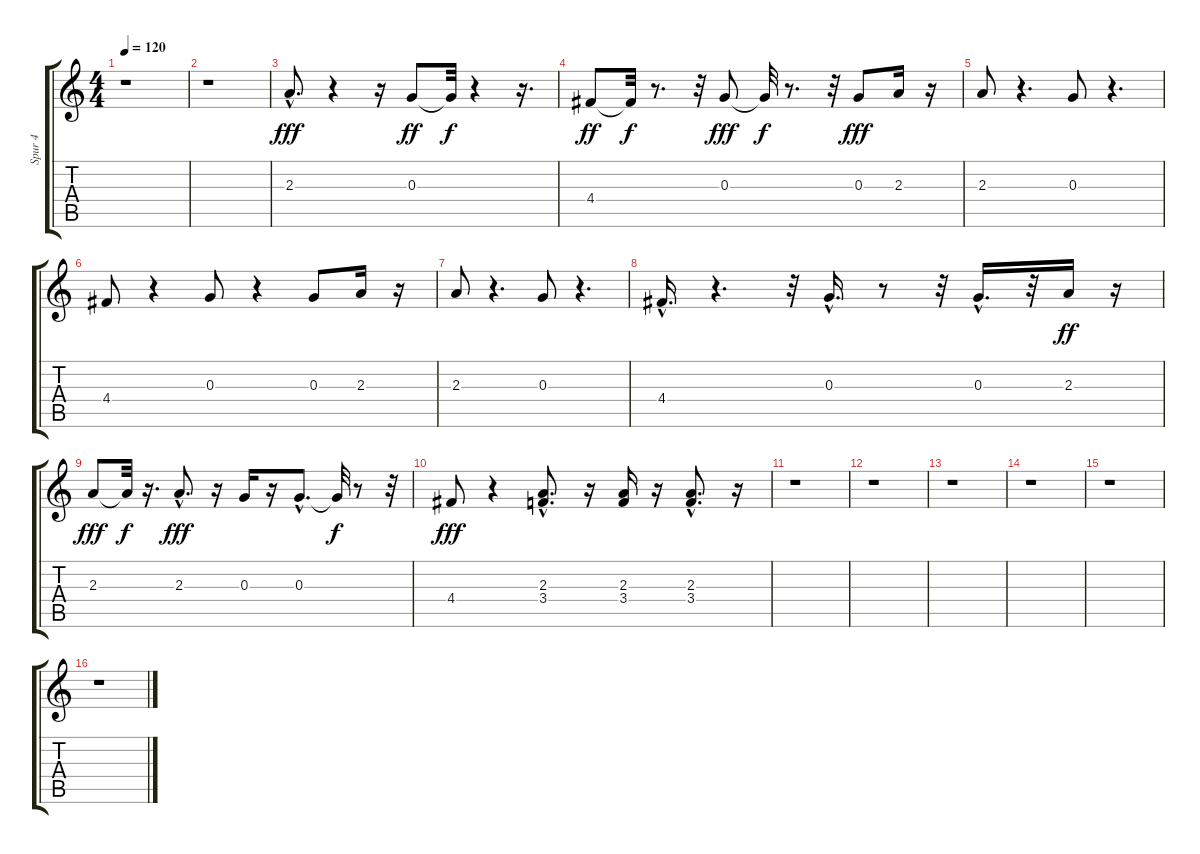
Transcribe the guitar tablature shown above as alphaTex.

\track ("Spur 4" "Spur 4") {instrument overdrivenguitar}
\staff {score tabs}
\tuning (E4 B3 G3 D3 A2 E2) {hide}
\ts (4 4)
\tempo 120
\clef g2
\ks c
r.1{dy fff} |
r.1 |
2.3{hac}.8{d} r.4 r.16 0.3.8{dy ff} 0.3{t}.32{dy f} r.4 r.16{d} |
4.4.8{dy ff} 4.4{t}.32{dy f} r.8{d} r.32 0.3.8{dy fff} 0.3{t}.32{dy f} r.8{d} r.32 0.3.8{dy fff} 2.3.16 r.16 |
2.3.8 r.4{d} 0.3.8 r.4{d} |
4.4.8 r.4 0.3.8 r.4 0.3.8 2.3.16 r.16 |
2.3.8 r.4{d} 0.3.8 r.4{d} |
4.4{hac}.16{d} r.4{d} r.32 0.3{hac}.16{d} r.8 r.32 0.3{hac}.16{d} r.32 2.3.16{dy ff} r.16 |
2.3.8{dy fff} 2.3{t}.32{dy f} r.16{d} 2.3{hac}.8{d dy fff} r.16 0.3.16 r.16 0.3{hac}.8{d} 0.3{t}.32{dy f} r.8 r.32 |
4.4.8{dy fff} r.4 (2.3{hac} 3.4{hac}).8{d} r.16 (2.3 3.4).16 r.16 (2.3{hac} 3.4).8{d} r.16 |
r.1 |
r.1 |
r.1 |
r.1 |
r.1 |
r.1
